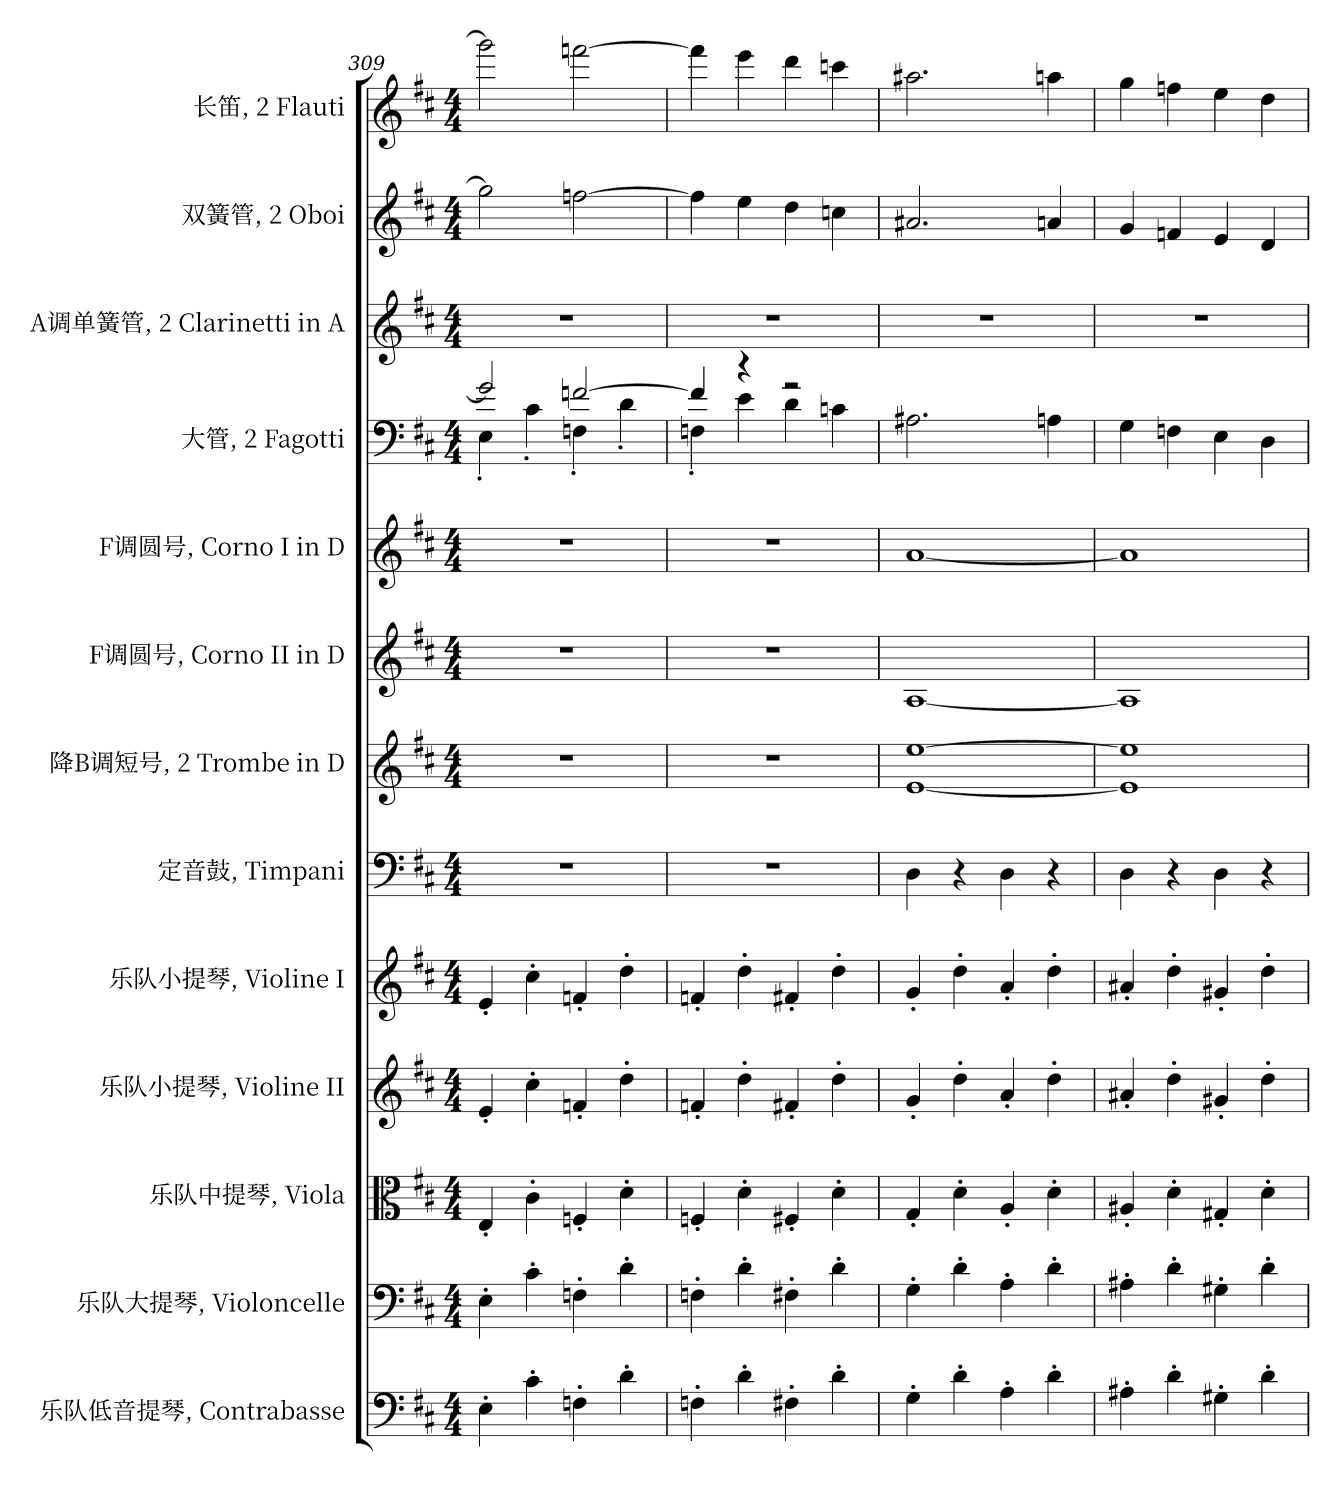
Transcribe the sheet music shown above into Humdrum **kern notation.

**kern	**kern	**kern	**kern	**kern	**kern	**kern	**kern	**kern	**kern	**kern	**kern	**kern
*part13	*part12	*part11	*part10	*part9	*part8	*part7	*part6	*part5	*part4	*part3	*part2	*part1
*staff13	*staff12	*staff11	*staff10	*staff9	*staff8	*staff7	*staff6	*staff5	*staff4	*staff3	*staff2	*staff1
*I"乐队低音提琴, Contrabasse	*I"乐队大提琴, Violoncelle	*I"乐队中提琴, Viola	*I"乐队小提琴, Violine II	*I"乐队小提琴, Violine I	*I"定音鼓, Timpani	*I"降B调短号, 2 Trombe in D	*I"F调圆号, Corno II in D	*I"F调圆号, Corno I in D	*I"大管, 2 Fagotti	*I"A调单簧管, 2 Clarinetti in A	*I"双簧管, 2 Oboi	*I"长笛, 2 Flauti
*I'Cbs.	*	*	*	*	*I'Timp.	*	*	*	*	*I'A Cl.	*I'Ob.	*I'Fl.
*clefF4	*clefF4	*clefC3	*clefG2	*clefG2	*clefF4	*clefG2	*clefG2	*clefG2	*clefF4	*clefG2	*clefG2	*clefG2
*ITrd7c12	*	*	*	*	*	*ITrd1c2	*ITrd4c7	*ITrd4c7	*	*ITrd2c3	*	*
*k[f#c#]	*k[f#c#]	*k[f#c#]	*k[f#c#]	*k[f#c#]	*k[f#c#]	*k[]	*k[f#]	*k[f#]	*k[f#c#]	*k[f#c#g#d#a#]	*k[f#c#]	*k[f#c#]
*M4/4	*M4/4	*M4/4	*M4/4	*M4/4	*M4/4	*M4/4	*M4/4	*M4/4	*M4/4	*M4/4	*M4/4	*M4/4
*MM278	*MM278	*MM278	*MM278	*MM278	*MM278	*MM278	*MM278	*MM278	*MM278	*MM278	*MM278	*MM278
=309	=309	=309	=309	=309	=309	=309	=309	=309	=309	=309	=309	=309
*	*	*	*	*	*	*	*	*	*^	*	*	*
4EE'\	4E'\	4E'/	4e'/	4e'/	1r	1r	1r	1r	2g/]	4E'\	1r	2gg\]	2ggg\]
4C#'\	4c#'\	4c#'\	4cc#'\	4cc#'\	.	.	.	.	.	4c#'\	.	.	.
*	*	*	*	*	*	*	*	*	*	*	*	*	*MM310
4FFn'\	4Fn'\	4Fn'/	4fn'/	4fn'/	.	.	.	.	[2fn/	4Fn'\	.	[2ffn\	[2fffn\
4D'\	4d'\	4d'\	4dd'\	4dd'\	.	.	.	.	.	4d'\	.	.	.
=310	=310	=310	=310	=310	=310	=310	=310	=310	=310	=310	=310	=310	=310
*	*	*	*	*	*	*	*	*	*	*	*	*	*MM278
4FFn'\	4Fn'\	4Fn'/	4fn'/	4fn'/	1r	1r	1r	1r	4f/]	4Fn'\	1r	4ff\]	4fff\]
4D'\	4d'\	4d'\	4dd'\	4dd'\	.	.	.	.	4r	4e\	.	4ee\	4eee\
*	*	*	*	*	*	*	*	*	*	*	*	*	*MM310
4FF#X'\	4F#X'\	4F#X'/	4f#X'/	4f#X'/	.	.	.	.	2r	4d\	.	4dd\	4ddd\
4D'\	4d'\	4d'\	4dd'\	4dd'\	.	.	.	.	.	4cn\	.	4ccn\	4cccn\
*	*	*	*	*	*	*	*	*	*v	*v	*	*	*
=311	=311	=311	=311	=311	=311	=311	=311	=311	=311	=311	=311	=311
*	*	*	*	*	*	*	*	*	*	*	*	*MM278
4GG'\	4G'\	4G'/	4g'/	4g'/	4D\	[1d [1dd	[1D	[1d	2.A#X\	1r	2.a#X/	2.aa#X\
4D'\	4d'\	4d'\	4dd'\	4dd'\	4r	.	.	.	.	.	.	.
4AA'\	4A'\	4A'/	4a'/	4a'/	4D\	.	.	.	.	.	.	.
4D'\	4d'\	4d'\	4dd'\	4dd'\	4r	.	.	.	4An\	.	4an/	4aan\
=312	=312	=312	=312	=312	=312	=312	=312	=312	=312	=312	=312	=312
*	*	*	*	*	*	*	*	*	*	*	*	*MM278
4AA#X'\	4A#X'\	4A#X'/	4a#X'/	4a#X'/	4D\	1d] 1dd]	1D]	1d]	4G\	1r	4g/	4gg\
4D'\	4d'\	4d'\	4dd'\	4dd'\	4r	.	.	.	4Fn\	.	4fn/	4ffn\
*	*	*	*	*	*	*	*	*	*	*	*	*MM310
4GG#X'\	4G#X'\	4G#X'/	4g#X'/	4g#X'/	4D\	.	.	.	4E\	.	4e/	4ee\
4D'\	4d'\	4d'\	4dd'\	4dd'\	4r	.	.	.	4D\	.	4d/	4dd\
=	=	=	=	=	=	=	=	=	=	=	=	=
*-	*-	*-	*-	*-	*-	*-	*-	*-	*-	*-	*-	*-
